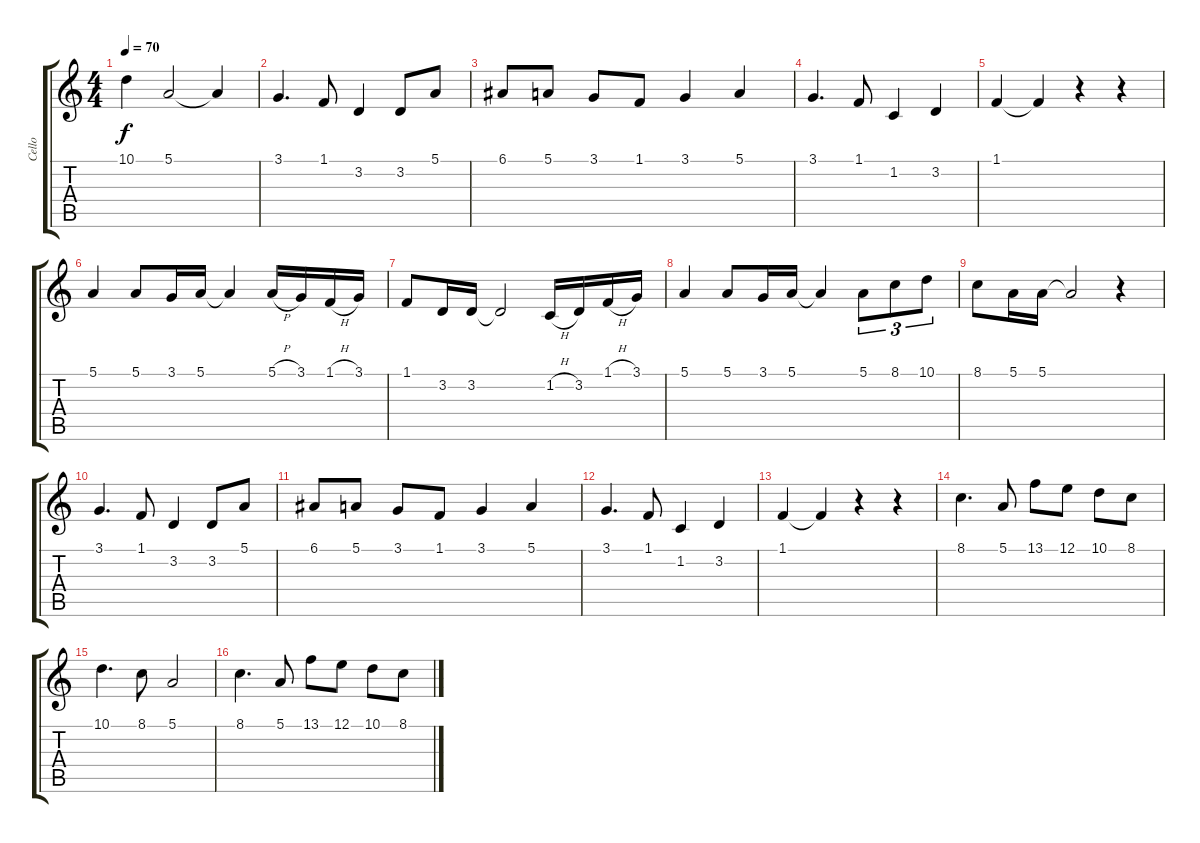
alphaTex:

\track ("Cello" "Cello") {instrument cello}
\staff {score tabs}
\tuning (E4 B3 G3 D3 A2 E2) {hide}
\ts (4 4)
\tempo 70
\clef g2
\ks c
10.1.4{dy f} 5.1.2 5.1{t}.4 |
3.1.4{d} 1.1.8 3.2.4 3.2.8 5.1.8 |
6.1.8 5.1.8 3.1.8 1.1.8 3.1.4 5.1.4 |
3.1.4{d} 1.1.8 1.2.4 3.2.4 |
1.1.4 1.1{t}.4 r.4 r.4 |
5.1.4 5.1.8 3.1.16 5.1.16 5.1{t}.4 5.1{h}.16 3.1.16 1.1{h}.16 3.1.16 |
1.1.8 3.2.16 3.2.16 3.2{t}.2 1.2{h}.16 3.2.16 1.1{h}.16 3.1.16 |
5.1.4 5.1.8 3.1.16 5.1.16 5.1{t}.4 5.1.8{tu (3 2)} 8.1.8{tu (3 2)} 10.1.8{tu (3 2)} |
8.1.8 5.1.16 5.1.16 5.1{t}.2 r.4 |
3.1.4{d} 1.1.8 3.2.4 3.2.8 5.1.8 |
6.1.8 5.1.8 3.1.8 1.1.8 3.1.4 5.1.4 |
3.1.4{d} 1.1.8 1.2.4 3.2.4 |
1.1.4 1.1{t}.4 r.4 r.4 |
8.1.4{d} 5.1.8 13.1.8 12.1.8 10.1.8 8.1.8 |
10.1.4{d} 8.1.8 5.1.2 |
8.1.4{d} 5.1.8 13.1.8 12.1.8 10.1.8 8.1.8
